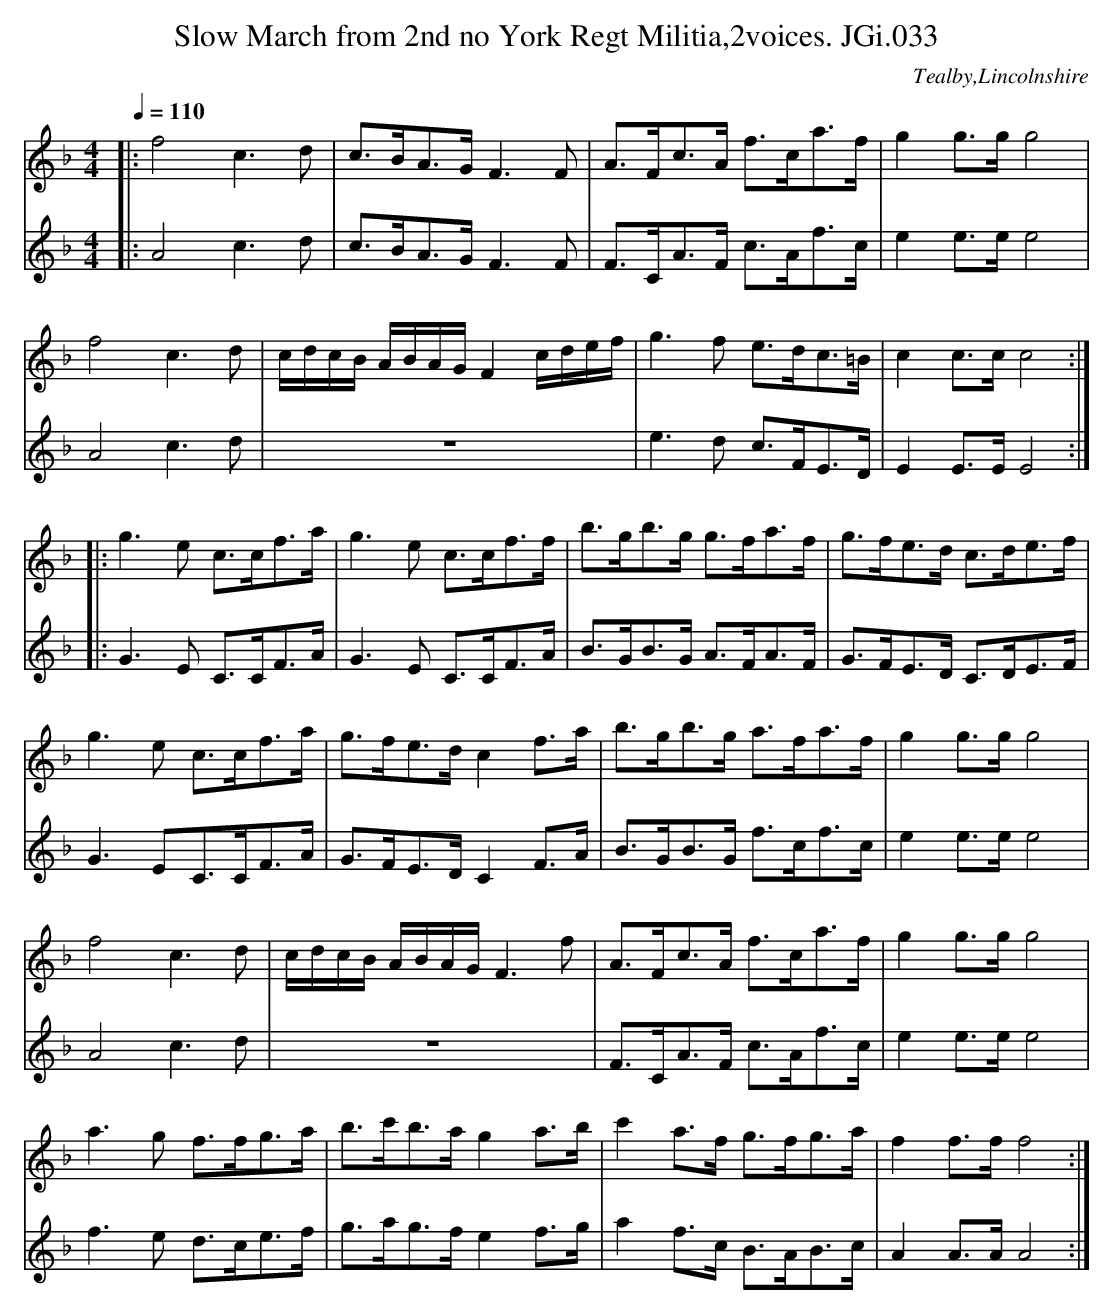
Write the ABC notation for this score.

X:1
T:Slow March from 2nd no York Regt Militia,2voices. JGi.033
L:1/8
M:4/4
O:Tealby,Lincolnshire
Q:1/4=110
K:F
[V:1]|:f4c3d|c>BA>GF3F|A>Fc>A f>ca>f|g2g>gg4|
[V:2]|:A4c3d|c>BA>GF3F|F>CA>F c>Af>c|e2e>ee4|
[V:1]f4c3d|c/d/c/B/ A/B/A/G/F2 c/d/e/f/|g3f e>dc>=B|c2c>cc4:|
[V:2]A4c3d|z8|e3d c>FE>D|E2E>EE4:|
[V:1]|:g3e c>cf>a|g3e c>cf>f|b>gb>g g>fa>f|g>fe>d c>de>f|
[V:2]|:G3E C>CF>A|G3E C>CF>A|B>GB>G A>FA>F|G>FE>D C>DE>F|
[V:1]g3e c>cf>a|g>fe>dc2f>a|b>gb>g a>fa>f|g2g>gg4|
[V:2]G3EC>CF>A|G>FE>DC2F>A|B>GB>G f>cf>c|e2e>ee4|
[V:1]f4 c3d|c/d/c/B/ A/B/A/G/ F3f|A>Fc>A f>ca>f|g2g>gg4|
[V:2]A4c3d|z8|F>CA>F c>Af>c|e2e>ee4|
[V:1]a3g f>fg>a|b>c'b>ag2a>b|c'2a>f g>fg>a|f2f>ff4:|
[V:2]f3e d>ce>f|g>ag>f e2f>g|a2f>c B>AB>c|A2A>AA4:|
